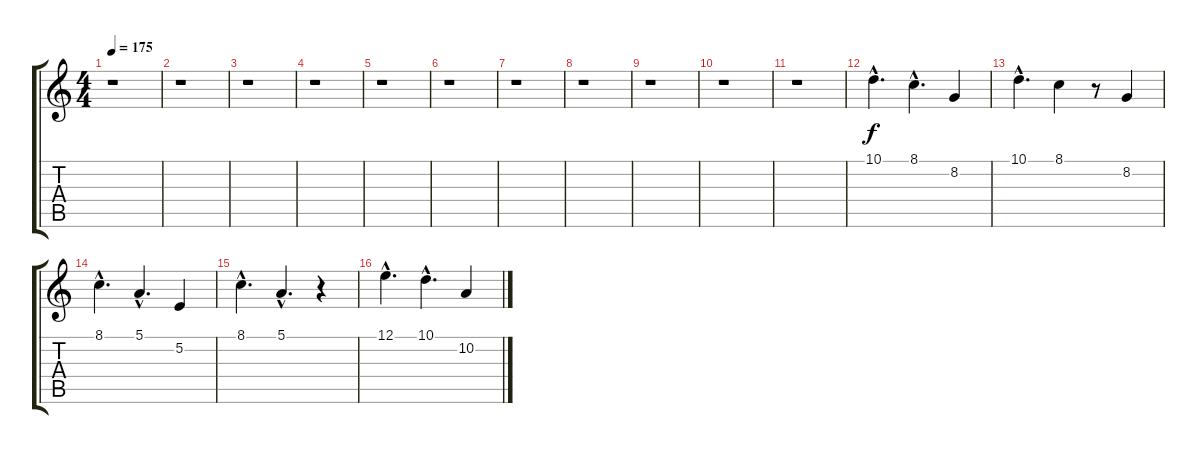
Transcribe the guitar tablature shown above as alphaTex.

\track "" {instrument fx5brightness}
\staff {score tabs}
\tuning (E4 B3 G3 D3 A2 E2) {hide}
\ts (4 4)
\tempo 175
\clef g2
\ks c
r.1{dy f instrument fx5brightness} |
r.1 |
r.1 |
r.1 |
r.1 |
r.1 |
r.1 |
r.1 |
r.1 |
r.1 |
r.1 |
10.1{hac}.4{d} 8.1{hac}.4{d} 8.2.4 |
10.1{hac}.4{d} 8.1.4 r.8 8.2.4 |
8.1{hac}.4{d} 5.1{hac}.4{d} 5.2.4 |
8.1{hac}.4{d} 5.1{hac}.4{d} r.4 |
12.1{hac}.4{d} 10.1{hac}.4{d} 10.2.4
